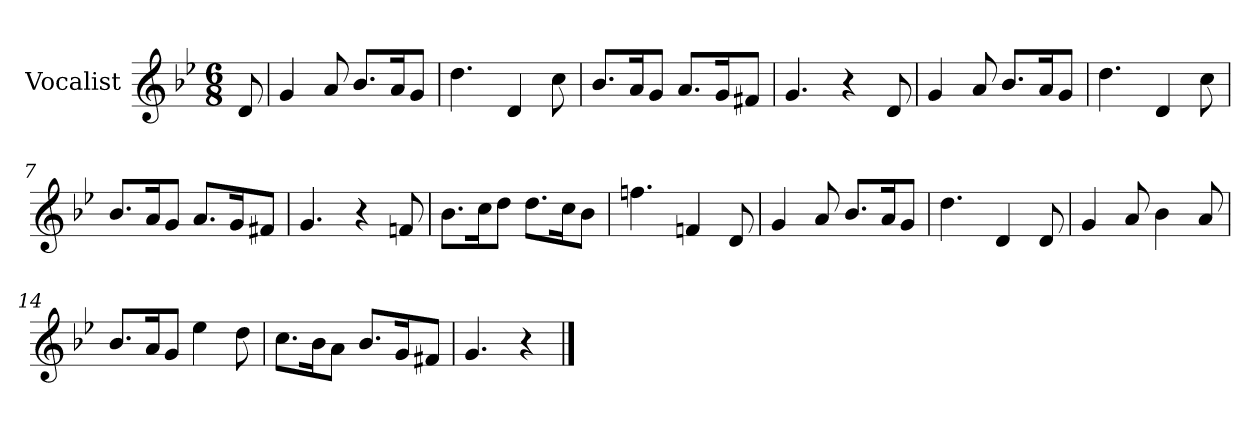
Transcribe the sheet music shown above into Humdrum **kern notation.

**kern
*part1
*staff1
*I"Vocalist
*k[b-e-]
*g:
*M6/8
=
8d
=1
4g
8a
8.b-L
16aK
8gJ
=2
4.dd
4d
8cc
=3
8.b-L
16aK
8gJ
8.aL
16gK
8f#XJ
=4
4.g
4r
8d
=5
4g
8a
8.b-L
16aK
8gJ
=6
4.dd
4d
8cc
=7
8.b-L
16aK
8gJ
8.aL
16gK
8f#XJ
=8
4.g
4r
8fn
=9
8.b-L
16ccK
8ddJ
8.ddL
16ccK
8b-J
=10
4.ffn
4fn
8d
=11
4g
8a
8.b-L
16aK
8gJ
=12
4.dd
4d
8d
=13
4g
8a
4b-
8a
=14
8.b-L
16aK
8gJ
4ee-
8dd
=15
8.ccL
16b-K
8aJ
8.b-L
16gK
8f#XJ
=16
4.g
4r
==
*-
